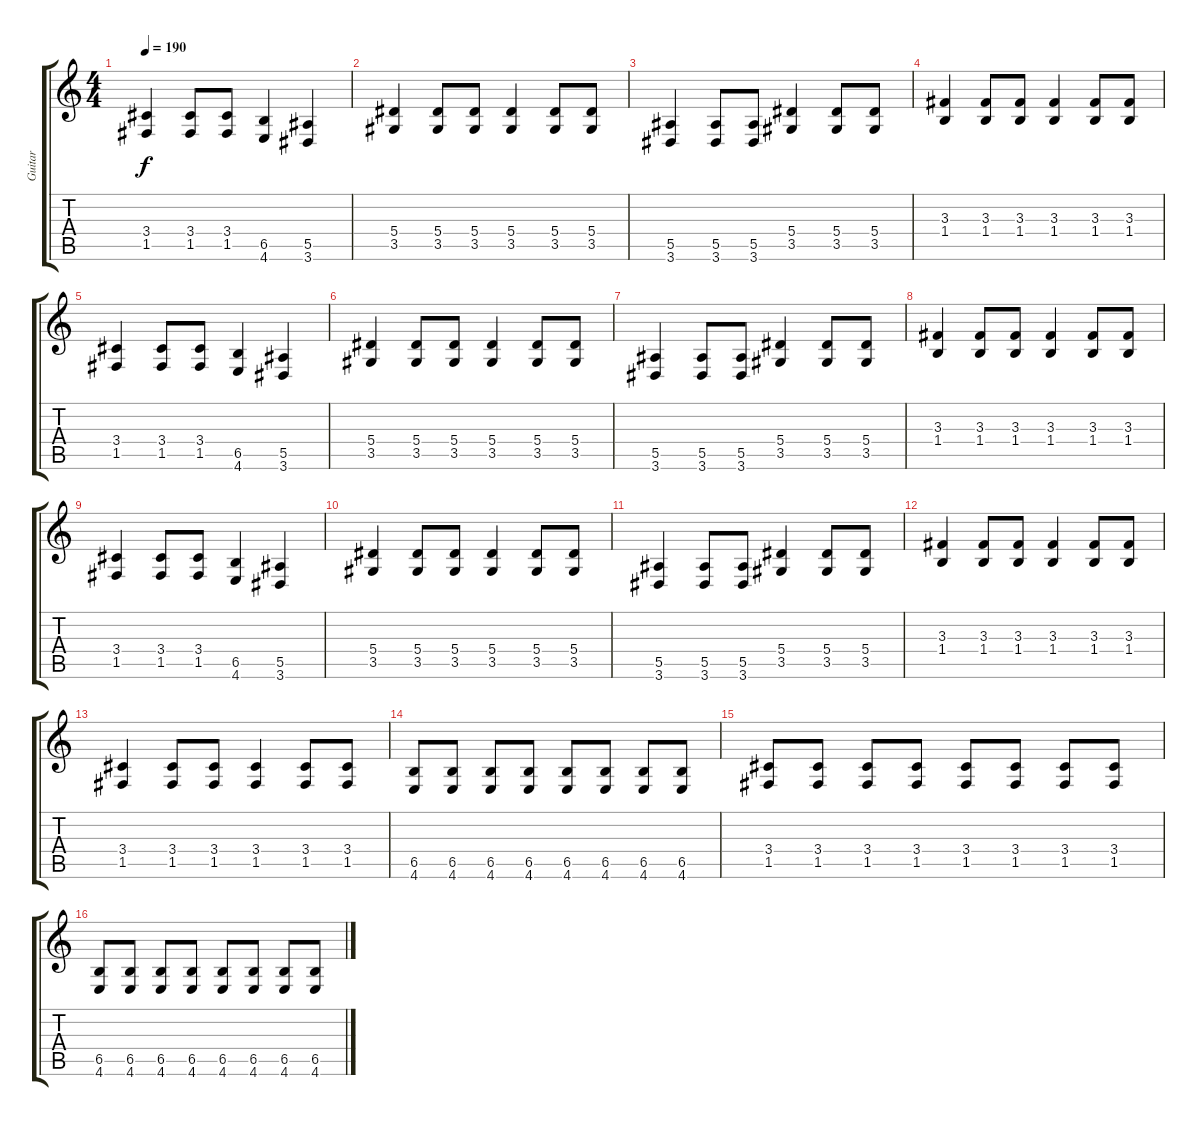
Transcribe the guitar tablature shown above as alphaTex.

\track ("Guitar" "Guitar") {instrument distortionguitar}
\staff {score tabs}
\tuning (C4 G3 Eb3 Bb2 F2 C2) {hide}
\ts (4 4)
\tempo 190
\clef g2
\ks c
(3.4 1.5).4{dy f} (3.4 1.5).8 (3.4 1.5).8 (6.5 4.6).4 (5.5 3.6).4 |
(5.4 3.5).4 (5.4 3.5).8 (5.4 3.5).8 (5.4 3.5).4 (5.4 3.5).8 (5.4 3.5).8 |
(5.5 3.6).4 (5.5 3.6).8 (5.5 3.6).8 (5.4 3.5).4 (5.4 3.5).8 (5.4 3.5).8 |
(3.3 1.4).4 (3.3 1.4).8 (3.3 1.4).8 (3.3 1.4).4 (3.3 1.4).8 (3.3 1.4).8 |
(3.4 1.5).4 (3.4 1.5).8 (3.4 1.5).8 (6.5 4.6).4 (5.5 3.6).4 |
(5.4 3.5).4 (5.4 3.5).8 (5.4 3.5).8 (5.4 3.5).4 (5.4 3.5).8 (5.4 3.5).8 |
(5.5 3.6).4 (5.5 3.6).8 (5.5 3.6).8 (5.4 3.5).4 (5.4 3.5).8 (5.4 3.5).8 |
(3.3 1.4).4 (3.3 1.4).8 (3.3 1.4).8 (3.3 1.4).4 (3.3 1.4).8 (3.3 1.4).8 |
(3.4 1.5).4 (3.4 1.5).8 (3.4 1.5).8 (6.5 4.6).4 (5.5 3.6).4 |
(5.4 3.5).4 (5.4 3.5).8 (5.4 3.5).8 (5.4 3.5).4 (5.4 3.5).8 (5.4 3.5).8 |
(5.5 3.6).4 (5.5 3.6).8 (5.5 3.6).8 (5.4 3.5).4 (5.4 3.5).8 (5.4 3.5).8 |
(3.3 1.4).4 (3.3 1.4).8 (3.3 1.4).8 (3.3 1.4).4 (3.3 1.4).8 (3.3 1.4).8 |
(3.4 1.5).4 (3.4 1.5).8 (3.4 1.5).8 (3.4 1.5).4 (3.4 1.5).8 (3.4 1.5).8 |
(6.5 4.6).8 (6.5 4.6).8 (6.5 4.6).8 (6.5 4.6).8 (6.5 4.6).8 (6.5 4.6).8 (6.5 4.6).8 (6.5 4.6).8 |
(3.4 1.5).8 (3.4 1.5).8 (3.4 1.5).8 (3.4 1.5).8 (3.4 1.5).8 (3.4 1.5).8 (3.4 1.5).8 (3.4 1.5).8 |
(6.5 4.6).8 (6.5 4.6).8 (6.5 4.6).8 (6.5 4.6).8 (6.5 4.6).8 (6.5 4.6).8 (6.5 4.6).8 (6.5 4.6).8
